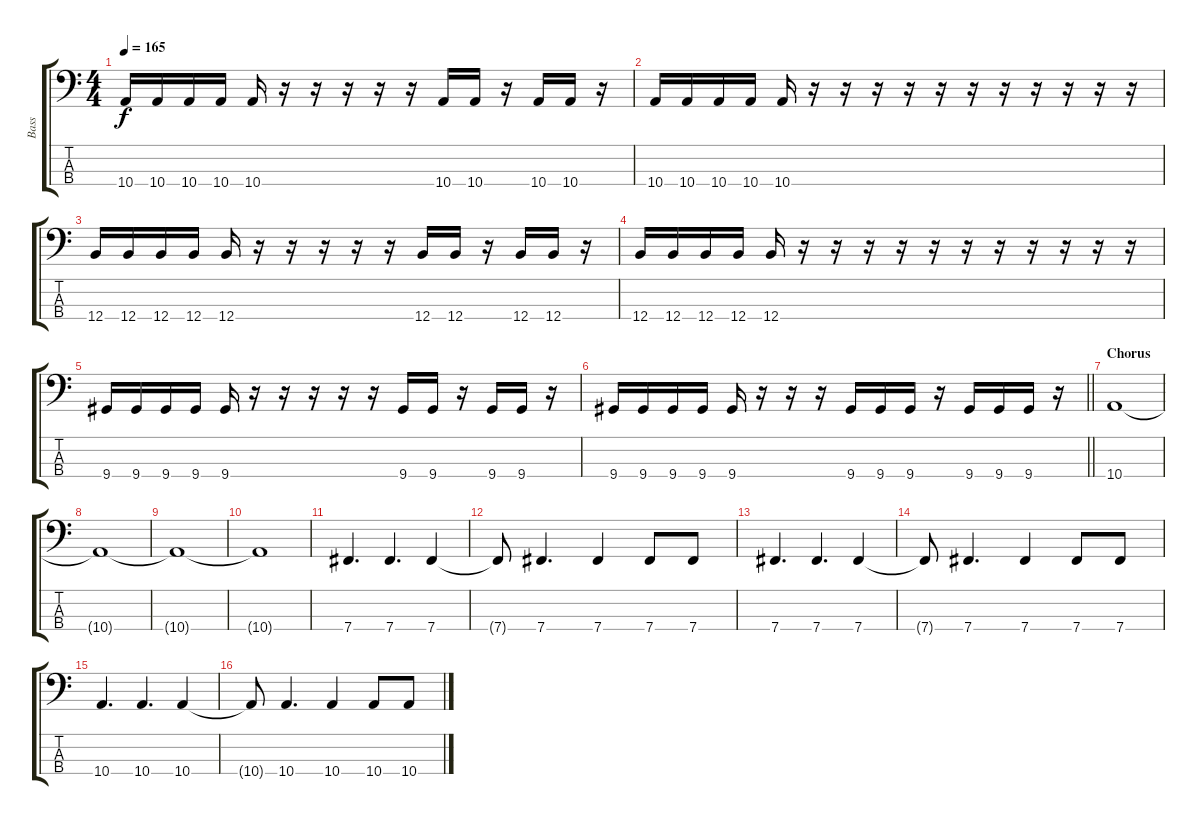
\track ("Bass" "Bass") {instrument electricbasspick}
\staff {score tabs}
\tuning (E2 B1 Gb1 B0) {hide}
\ts (4 4)
\tempo 165
\clef f4
\ks c
10.4.16{dy f} 10.4.16 10.4.16 10.4.16 10.4.16 r.16 r.16 r.16 r.16 r.16 10.4.16 10.4.16 r.16 10.4.16 10.4.16 r.16 |
10.4.16 10.4.16 10.4.16 10.4.16 10.4.16 r.16 r.16 r.16 r.16 r.16 r.16 r.16 r.16 r.16 r.16 r.16 |
12.4.16 12.4.16 12.4.16 12.4.16 12.4.16 r.16 r.16 r.16 r.16 r.16 12.4.16 12.4.16 r.16 12.4.16 12.4.16 r.16 |
12.4.16 12.4.16 12.4.16 12.4.16 12.4.16 r.16 r.16 r.16 r.16 r.16 r.16 r.16 r.16 r.16 r.16 r.16 |
9.4.16 9.4.16 9.4.16 9.4.16 9.4.16 r.16 r.16 r.16 r.16 r.16 9.4.16 9.4.16 r.16 9.4.16 9.4.16 r.16 |
\barLineRight lightlight
9.4.16 9.4.16 9.4.16 9.4.16 9.4.16 r.16 r.16 r.16 9.4.16 9.4.16 9.4.16 r.16 9.4.16 9.4.16 9.4.16 r.16 |
\section ("" "Chorus")
10.4.1{volume 13} |
10.4{t}.1 |
10.4{t}.1 |
10.4{t}.1 |
7.4.4{d} 7.4.4{d} 7.4.4 |
7.4{t}.8 7.4.4{d} 7.4.4 7.4.8 7.4.8 |
7.4.4{d} 7.4.4{d} 7.4.4 |
7.4{t}.8 7.4.4{d} 7.4.4 7.4.8 7.4.8 |
10.4.4{d} 10.4.4{d} 10.4.4 |
10.4{t}.8 10.4.4{d} 10.4.4 10.4.8 10.4.8
